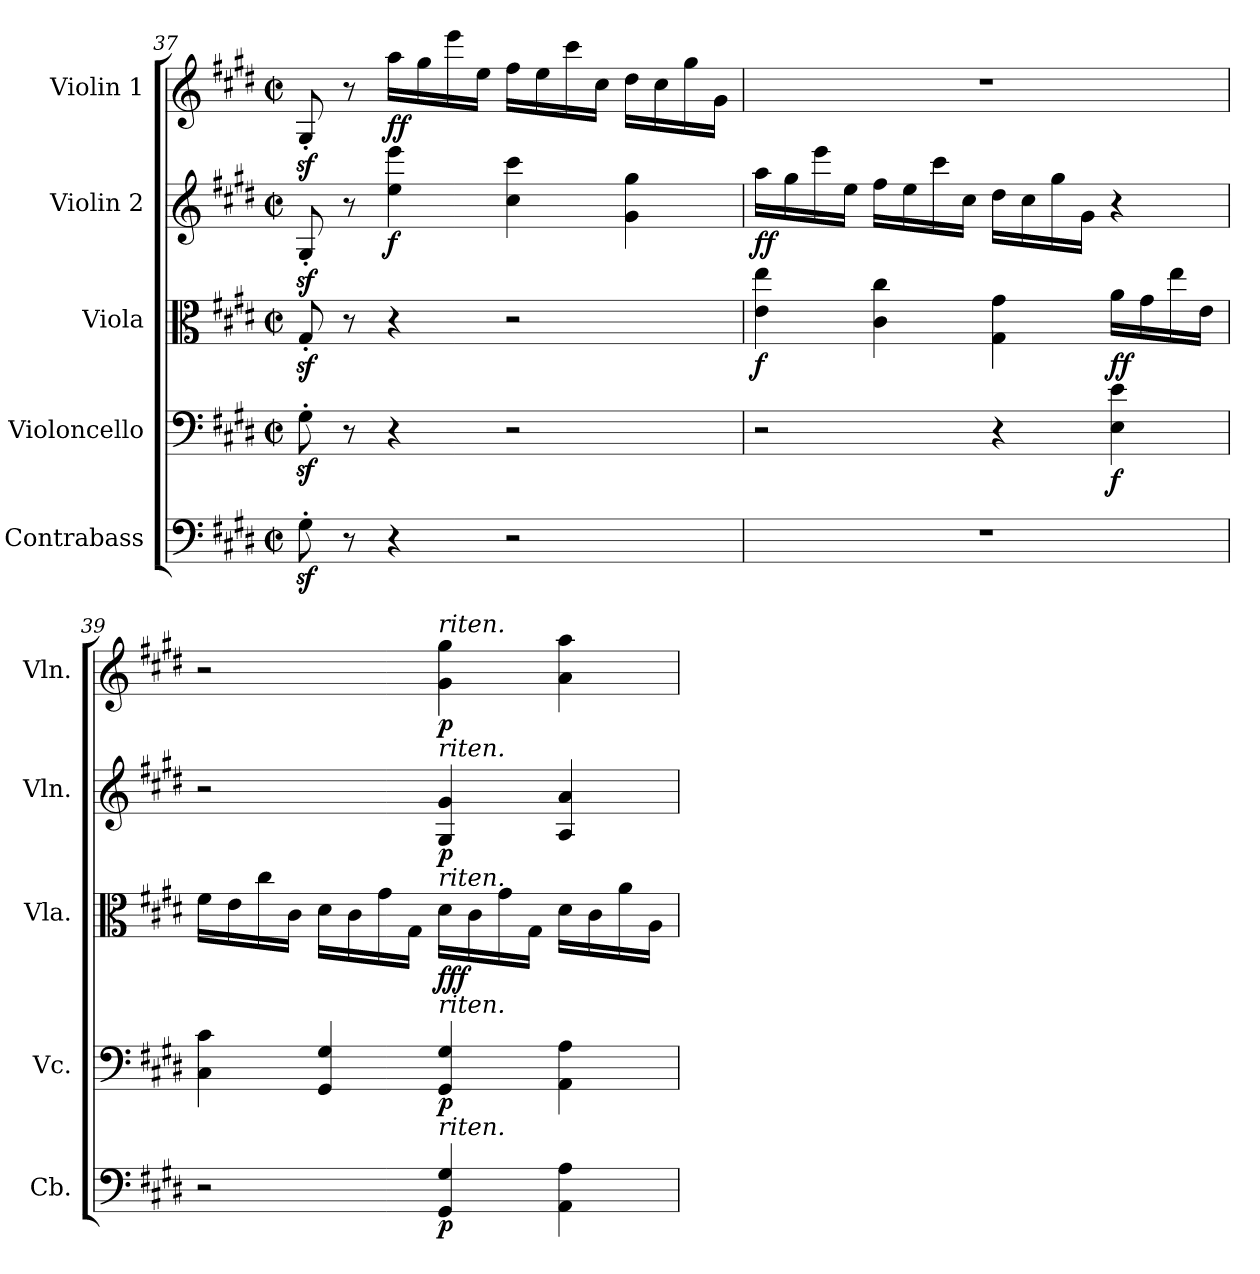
**kern	**dynam	**kern	**dynam	**kern	**dynam	**kern	**dynam	**kern	**dynam
*part5	*part5	*part4	*part4	*part3	*part3	*part2	*part2	*part1	*part1
*staff5	*staff5	*staff4	*staff4	*staff3	*staff3	*staff2	*staff2	*staff1	*staff1
*I"Contrabass	*	*I"Violoncello	*	*I"Viola	*	*I"Violin 2	*	*I"Violin 1	*
*I'Cb.	*	*I'Vc.	*	*I'Vla.	*	*I'Vln.	*	*I'Vln.	*
*clefF4	*	*clefF4	*	*clefC3	*	*clefG2	*	*clefG2	*
*ITrd7c12	*	*	*	*	*	*	*	*	*
*k[f#c#g#d#]	*	*k[f#c#g#d#]	*	*k[f#c#g#d#]	*	*k[f#c#g#d#]	*	*k[f#c#g#d#]	*
*M2/2	*	*M2/2	*	*M2/2	*	*M2/2	*	*M2/2	*
*met(c|)	*	*met(c|)	*	*met(c|)	*	*met(c|)	*	*met(c|)	*
=37	=37	=37	=37	=37	=37	=37	=37	=37	=37
8GG#z<'\	.	8G#z<'\	.	8G#z<'/	.	8G#z<'/	.	8G#z<'/	.
8r	.	8r	.	8r	.	8r	.	8r	.
*	*	*	*	*	*	*	*	*8va	*
!	!	!	!	!	!	!	!LO:DY:b	!	!LO:DY:b
4r	.	4r	.	4r	.	4ee\ 4eee\	f	16aaa\LL	ff
.	.	.	.	.	.	.	.	16ggg#\	.
.	.	.	.	.	.	.	.	16eeee\	.
.	.	.	.	.	.	.	.	16eee\JJ	.
2r	.	2r	.	2r	.	4cc#\ 4ccc#\	.	16fff#\LL	.
.	.	.	.	.	.	.	.	16eee\	.
.	.	.	.	.	.	.	.	16cccc#\	.
.	.	.	.	.	.	.	.	16ccc#\JJ	.
.	.	.	.	.	.	4g#\ 4gg#\	.	16ddd#\LL	.
.	.	.	.	.	.	.	.	16ccc#\	.
.	.	.	.	.	.	.	.	16ggg#\	.
.	.	.	.	.	.	.	.	16gg#\JJ	.
!!LO:PB:g=z
=38	=38	=38	=38	=38	=38	=38	=38	=38	=38
*	*	*	*	*	*	*	*	*X8va	*
!	!	!	!	!	!LO:DY:b	!	!LO:DY:b	!	!
1r	.	2r	.	4e\ 4ee\	f	16aa\LL	ff	1r	.
.	.	.	.	.	.	16gg#\	.	.	.
.	.	.	.	.	.	16eee\	.	.	.
.	.	.	.	.	.	16ee\JJ	.	.	.
.	.	.	.	4c#\ 4cc#\	.	16ff#\LL	.	.	.
.	.	.	.	.	.	16ee\	.	.	.
.	.	.	.	.	.	16ccc#\	.	.	.
.	.	.	.	.	.	16cc#\JJ	.	.	.
.	.	4r	.	4G#\ 4g#\	.	16dd#\LL	.	.	.
.	.	.	.	.	.	16cc#\	.	.	.
.	.	.	.	.	.	16gg#\	.	.	.
.	.	.	.	.	.	16g#\JJ	.	.	.
!	!	!	!LO:DY:b	!	!LO:DY:b	!	!	!	!
.	.	4E\ 4e\	f	16a\LL	ff	4r	.	.	.
.	.	.	.	16g#\	.	.	.	.	.
.	.	.	.	16ee\	.	.	.	.	.
.	.	.	.	16e\JJ	.	.	.	.	.
=39	=39	=39	=39	=39	=39	=39	=39	=39	=39
2r	.	4C#\ 4c#\	.	16f#\LL	.	2r	.	2r	.
.	.	.	.	16e\	.	.	.	.	.
.	.	.	.	16cc#\	.	.	.	.	.
.	.	.	.	16c#\JJ	.	.	.	.	.
.	.	4GG#/ 4G#/	.	16d#\LL	.	.	.	.	.
.	.	.	.	16c#\	.	.	.	.	.
.	.	.	.	16g#\	.	.	.	.	.
.	.	.	.	16G#\JJ	.	.	.	.	.
!	!	!	!	!	!	!	!	!LO:TX:a:i:t=riten.	!
!	!	!	!	!	!	!LO:TX:a:i:t=riten.	!	!	!
!	!	!	!	!LO:TX:a:i:t=riten.	!	!	!	!	!
!	!	!LO:TX:a:i:t=riten.	!	!	!	!	!	!	!
!LO:TX:a:i:t=riten.	!	!	!	!	!	!	!	!	!
!	!LO:DY:b	!	!LO:DY:b	!	!LO:DY:b	!	!LO:DY:b	!	!LO:DY:b
4GGG#/ 4GG#/	p	4GG#/ 4G#/	p	16d#\LL	fff	4G#/ 4g#/	p	4g#\ 4gg#\	p
.	.	.	.	16c#\	.	.	.	.	.
.	.	.	.	16g#\	.	.	.	.	.
.	.	.	.	16G#\JJ	.	.	.	.	.
4AAA\ 4AA\	.	4AA\ 4A\	.	16d#\LL	.	4A/ 4a/	.	4a\ 4aa\	.
.	.	.	.	16c#\	.	.	.	.	.
.	.	.	.	16a\	.	.	.	.	.
.	.	.	.	16A\JJ	.	.	.	.	.
=	=	=	=	=	=	=	=	=	=
*-	*-	*-	*-	*-	*-	*-	*-	*-	*-
